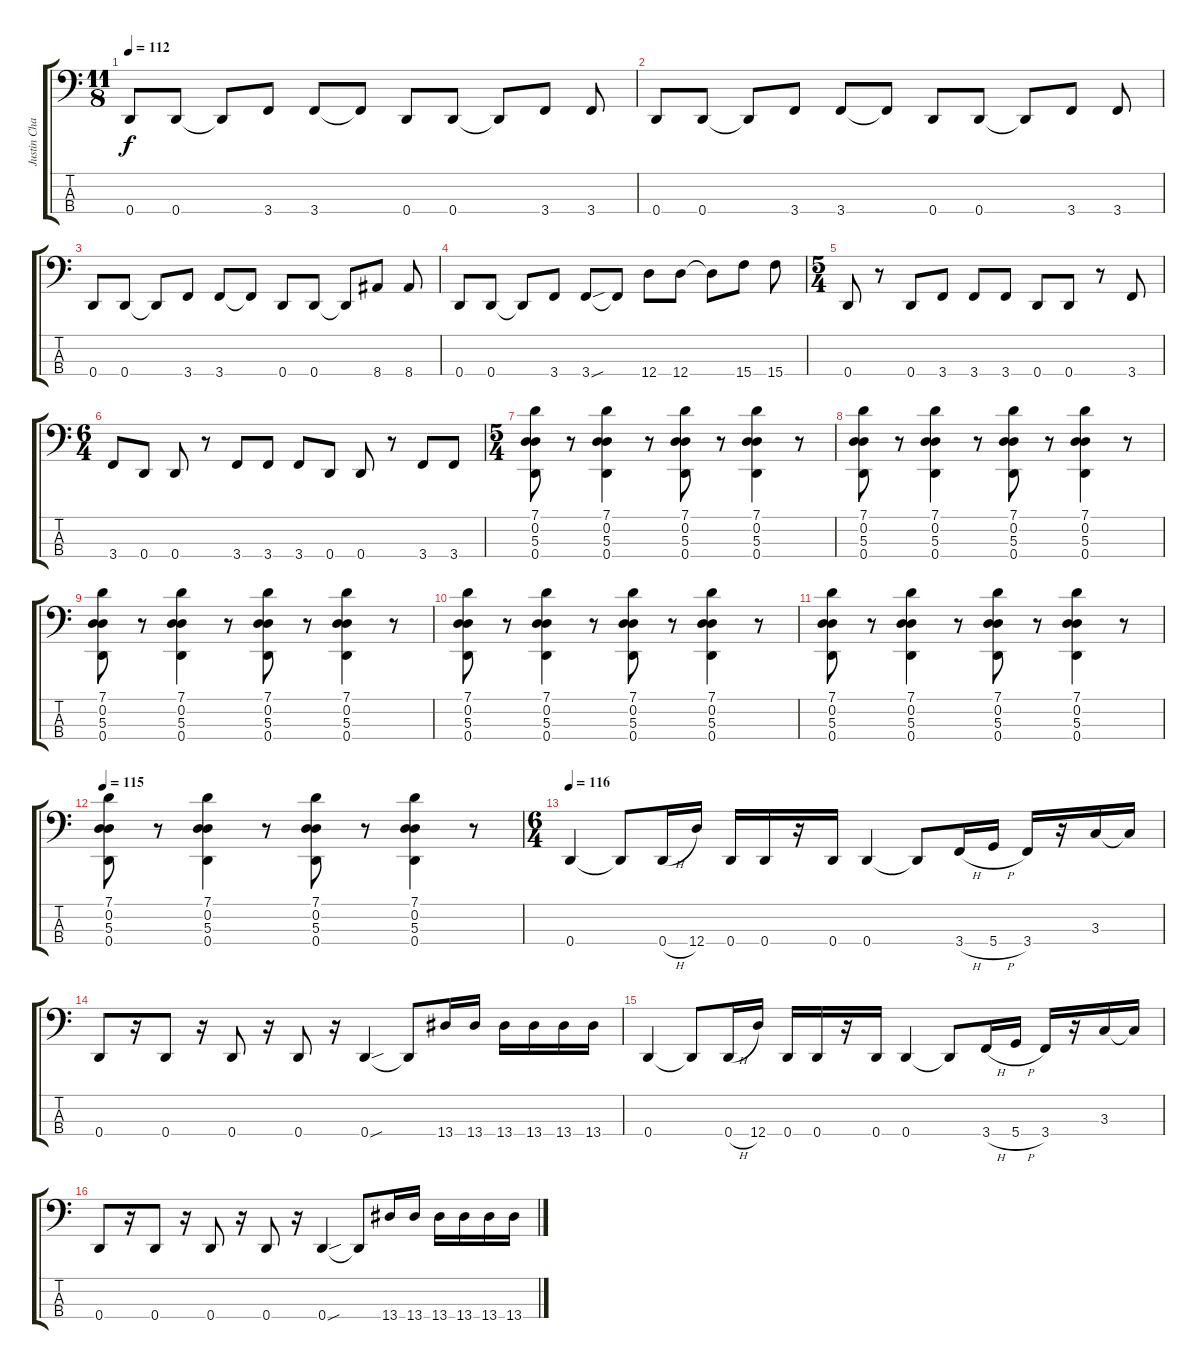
\track ("Justin Chancellor (bass)" "Justin Cha") {instrument electricbasspick}
\staff {score tabs}
\tuning (G2 D2 A1 D1) {hide}
\ts (11 8)
\tempo 112
\clef f4
\ks c
0.4.8{dy f} 0.4.8 0.4{t}.8 3.4.8 3.4.8 3.4{t}.8 0.4.8 0.4.8 0.4{t}.8 3.4.8 3.4.8 |
0.4.8 0.4.8 0.4{t}.8 3.4.8 3.4.8 3.4{t}.8 0.4.8 0.4.8 0.4{t}.8 3.4.8 3.4.8 |
0.4.8 0.4.8 0.4{t}.8 3.4.8 3.4.8 3.4{t}.8 0.4.8 0.4.8 0.4{t}.8 8.4.8 8.4.8 |
0.4.8 0.4.8 0.4{t}.8 3.4.8 3.4{sou}.8 3.4{t}.8 12.4.8 12.4.8 12.4{t}.8 15.4.8 15.4.8 |
\ts (5 4)
0.4.8 r.8 0.4.8 3.4.8 3.4.8 3.4.8 0.4.8 0.4.8 r.8 3.4.8 |
\ts (6 4)
3.4.8 0.4.8 0.4.8 r.8 3.4.8 3.4.8 3.4.8 0.4.8 0.4.8 r.8 3.4.8 3.4.8 |
\ts (5 4)
(7.1 0.2 5.3 0.4).8 r.8 (7.1 0.2 5.3 0.4).4 r.8 (7.1 0.2 5.3 0.4).8 r.8 (7.1 0.2 5.3 0.4).4 r.8 |
(7.1 0.2 5.3 0.4).8 r.8 (7.1 0.2 5.3 0.4).4 r.8 (7.1 0.2 5.3 0.4).8 r.8 (7.1 0.2 5.3 0.4).4 r.8 |
(7.1 0.2 5.3 0.4).8 r.8 (7.1 0.2 5.3 0.4).4 r.8 (7.1 0.2 5.3 0.4).8 r.8 (7.1 0.2 5.3 0.4).4 r.8 |
(7.1 0.2 5.3 0.4).8 r.8 (7.1 0.2 5.3 0.4).4 r.8 (7.1 0.2 5.3 0.4).8 r.8 (7.1 0.2 5.3 0.4).4 r.8 |
(7.1 0.2 5.3 0.4).8 r.8 (7.1 0.2 5.3 0.4).4 r.8 (7.1 0.2 5.3 0.4).8 r.8 (7.1 0.2 5.3 0.4).4 r.8 |
\tempo 115
(7.1 0.2 5.3 0.4).8 r.8 (7.1 0.2 5.3 0.4).4 r.8 (7.1 0.2 5.3 0.4).8 r.8 (7.1 0.2 5.3 0.4).4 r.8 |
\ts (6 4)
\tempo 116
0.4.4 0.4{t}.8 0.4{h}.16 12.4.16 0.4.16 0.4.16 r.16 0.4.16 0.4.4 0.4{t}.8 3.4{h}.16 5.4{h}.16 3.4.16 r.16 3.3.16 3.3{t}.16 |
0.4.8 r.16 0.4.8 r.16 0.4.8 r.16 0.4.8 r.16 0.4{sou}.4 0.4{t}.8 13.4.16 13.4.16 13.4.16 13.4.16 13.4.16 13.4.16 |
0.4.4 0.4{t}.8 0.4{h}.16 12.4.16 0.4.16 0.4.16 r.16 0.4.16 0.4.4 0.4{t}.8 3.4{h}.16 5.4{h}.16 3.4.16 r.16 3.3.16 3.3{t}.16 |
0.4.8 r.16 0.4.8 r.16 0.4.8 r.16 0.4.8 r.16 0.4{sou}.4 0.4{t}.8 13.4.16 13.4.16 13.4.16 13.4.16 13.4.16 13.4.16
